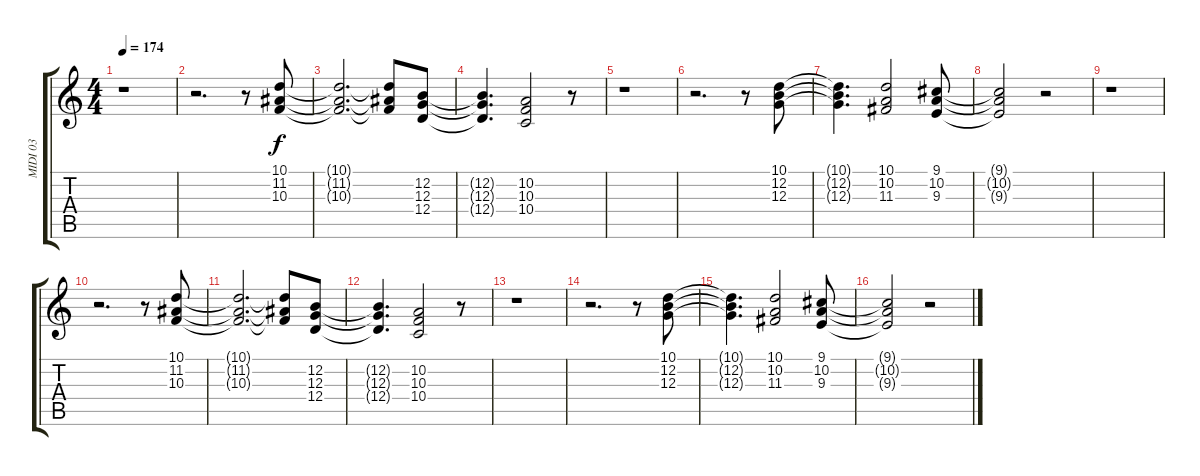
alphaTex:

\track ("MIDI 03" "MIDI 03") {instrument stringensemble2}
\staff {score tabs}
\tuning (E4 B3 G3 D3 A2 E2) {hide}
\ts (4 4)
\tempo 174
\clef g2
\ks c
r.1{dy f} |
r.2{d} r.8 (10.1 11.2 10.3).8 |
(10.1{t} 11.2{t} 10.3{t}).2{d} (10.1{t} 11.2{t} 10.3{t}).8 (12.2 12.3 12.4).8 |
(12.2{t} 12.3{t} 12.4{t}).4{d} (10.2 10.3 10.4).2 r.8 |
r.1 |
r.2{d} r.8 (10.1 12.2 12.3).8 |
(10.1{t} 12.2{t} 12.3{t}).4{d} (10.1 10.2 11.3).2 (9.1 10.2 9.3).8 |
(9.1{t} 10.2{t} 9.3{t}).2 r.2 |
r.1 |
r.2{d} r.8 (10.1 11.2 10.3).8 |
(10.1{t} 11.2{t} 10.3{t}).2{d} (10.1{t} 11.2{t} 10.3{t}).8 (12.2 12.3 12.4).8 |
(12.2{t} 12.3{t} 12.4{t}).4{d} (10.2 10.3 10.4).2 r.8 |
r.1 |
r.2{d} r.8 (10.1 12.2 12.3).8 |
(10.1{t} 12.2{t} 12.3{t}).4{d} (10.1 10.2 11.3).2 (9.1 10.2 9.3).8 |
(9.1{t} 10.2{t} 9.3{t}).2 r.2
